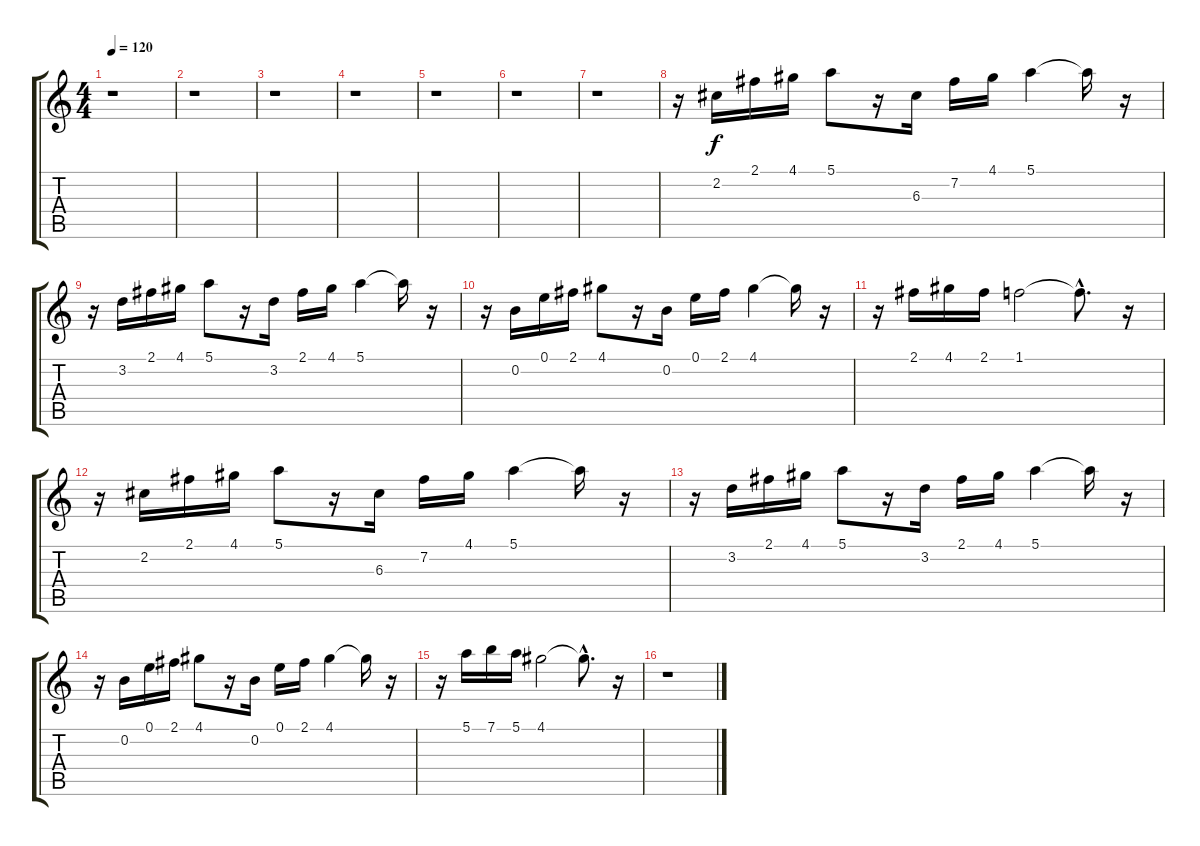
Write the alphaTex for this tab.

\track "" {instrument acousticguitarsteel}
\staff {score tabs}
\tuning (E4 B3 G3 D3 A2 E2) {hide}
\ts (4 4)
\tempo 120
\clef g2
\ks c
r.1{dy f instrument acousticguitarsteel} |
r.1 |
r.1 |
r.1 |
r.1 |
r.1 |
r.1 |
r.16 2.2.16 2.1.16 4.1.16 5.1.8 r.16 6.3.16 7.2.16 4.1.16 5.1.4 5.1{t}.16 r.16 |
r.16 3.2.16 2.1.16 4.1.16 5.1.8 r.16 3.2.16 2.1.16 4.1.16 5.1.4 5.1{t}.16 r.16 |
r.16 0.2.16 0.1.16 2.1.16 4.1.8 r.16 0.2.16 0.1.16 2.1.16 4.1.4 4.1{t}.16 r.16 |
r.16 2.1.16 4.1.16 2.1.16 1.1.2 1.1{hac t}.8{d} r.16 |
r.16 2.2.16 2.1.16 4.1.16 5.1.8 r.16 6.3.16 7.2.16 4.1.16 5.1.4 5.1{t}.16 r.16 |
r.16 3.2.16 2.1.16 4.1.16 5.1.8 r.16 3.2.16 2.1.16 4.1.16 5.1.4 5.1{t}.16 r.16 |
r.16 0.2.16 0.1.16 2.1.16 4.1.8 r.16 0.2.16 0.1.16 2.1.16 4.1.4 4.1{t}.16 r.16 |
r.16 5.1.16 7.1.16 5.1.16 4.1.2 4.1{hac t}.8{d} r.16 |
r.1
